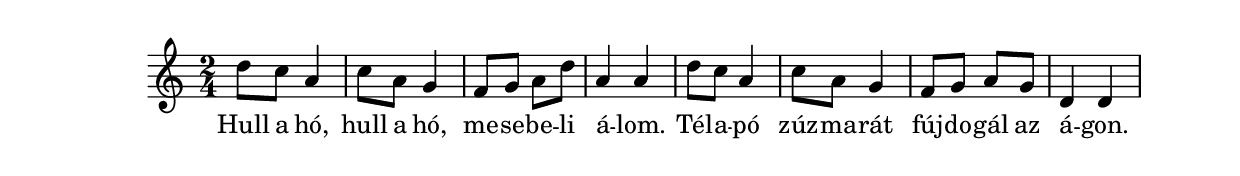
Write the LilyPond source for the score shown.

\score {
\new Staff {
  \clef G
  \time 2/4
  \transpose c f'
  \new Voice {
    a8 g8 e4 | g8 e8 d4 | c8 d8 e8 a8 | e4 e4 |
    a8 g8 e4 | g8 e8 d4 | c8 d8 e8 d8 | a,4 a,4 |
  }
  \addlyrics {
    Hull a hó, hull a hó, me -- se -- be -- li á -- lom.
    Tél -- a -- pó zúz -- ma -- rát fúj -- do -- gál az á -- gon.
  }
}
\header {
  title = "Hull a hó"
  composer = ""
}
}
